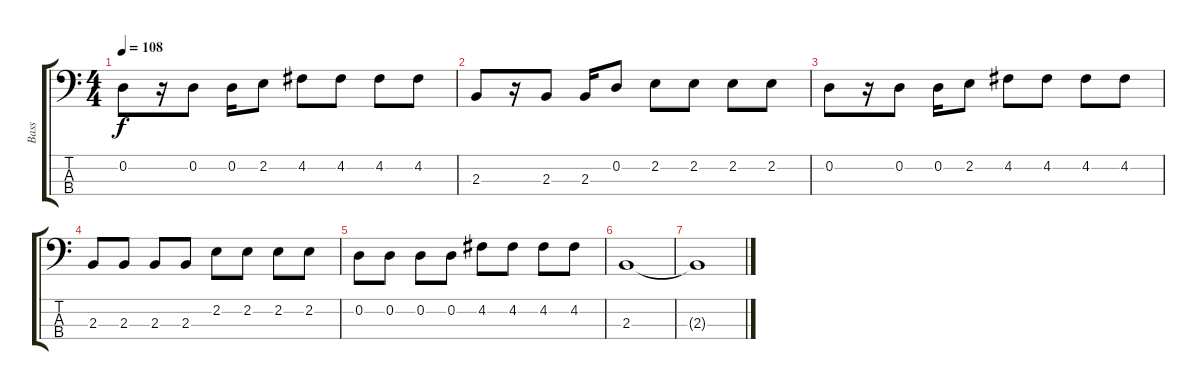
\track ("Bass" "Bass") {instrument electricbasspick}
\staff {score tabs}
\tuning (G2 D2 A1 E1) {hide}
\ts (4 4)
\tempo 108
\clef f4
\ks c
0.2.8{dy f} r.16 0.2.8 0.2.16 2.2.8 4.2.8 4.2.8 4.2.8 4.2.8 |
2.3.8 r.16 2.3.8 2.3.16 0.2.8 2.2.8 2.2.8 2.2.8 2.2.8 |
0.2.8 r.16 0.2.8 0.2.16 2.2.8 4.2.8 4.2.8 4.2.8 4.2.8 |
2.3.8 2.3.8 2.3.8 2.3.8 2.2.8 2.2.8 2.2.8 2.2.8 |
0.2.8 0.2.8 0.2.8 0.2.8 4.2.8 4.2.8 4.2.8 4.2.8 |
2.3.1{volume 0} |
2.3{t}.1
